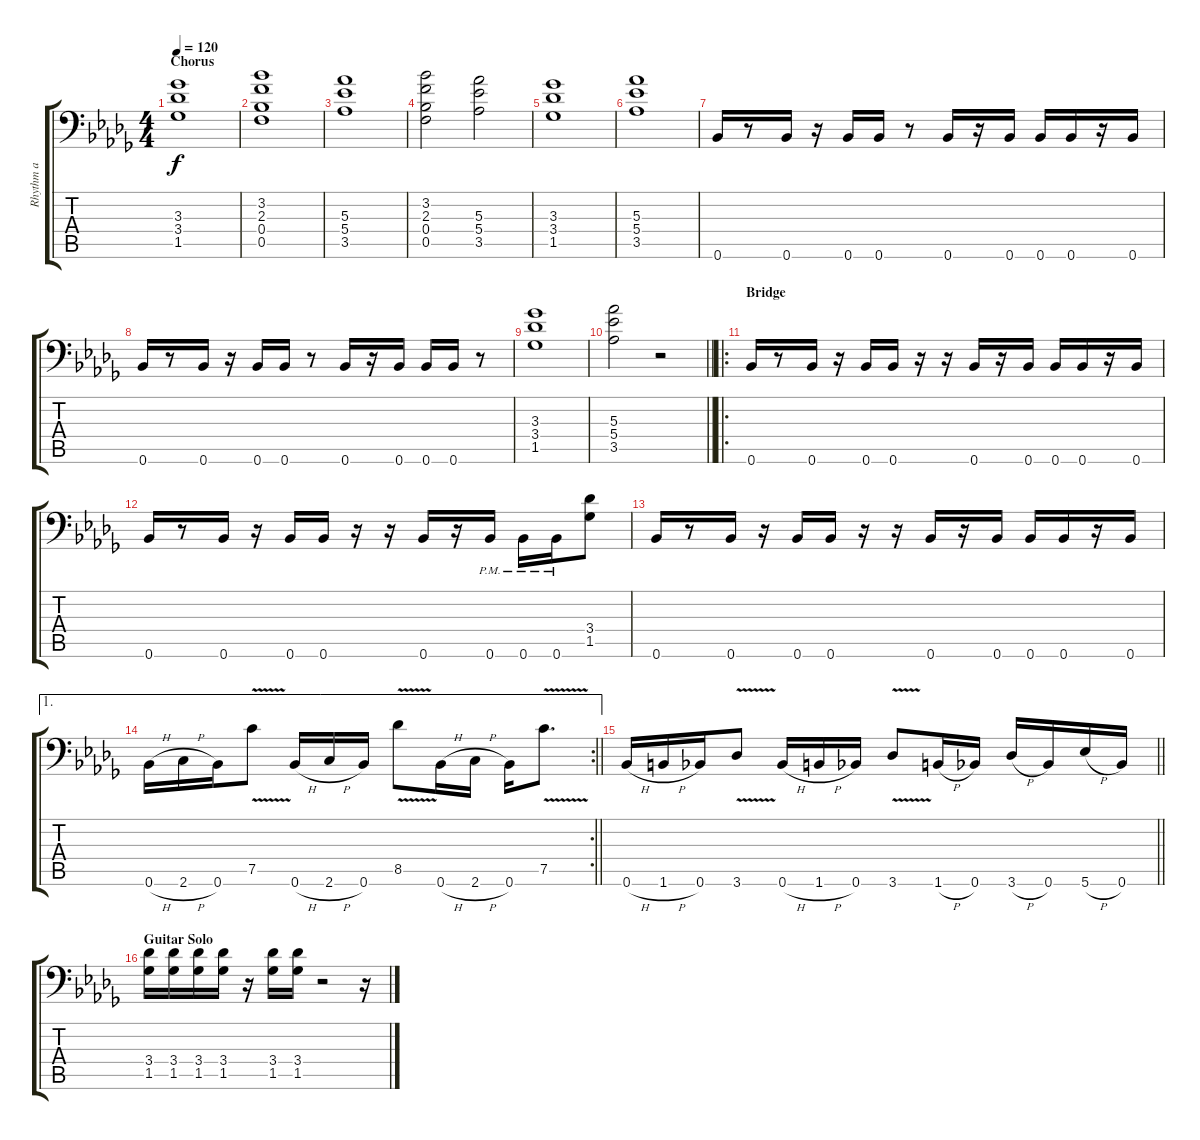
\track ("Rhythm a" "Rhythm a") {instrument distortionguitar}
\staff {score tabs}
\tuning (C4 G3 Eb3 Bb2 F2 Bb1) {hide}
\ts (4 4)
\section ("" "Chorus")
\tempo 120
\clef f4
\ks bbminor
(3.3 3.4 1.5).1{dy f} |
(3.2 2.3 0.4 0.5).1 |
(5.3 5.4 3.5).1 |
(3.2 2.3 0.4 0.5).2 (5.3 5.4 3.5).2 |
(3.3 3.4 1.5).1 |
(5.3 5.4 3.5).1 |
0.6.16 r.8 0.6.16 r.16 0.6.16 0.6.16 r.8 0.6.16 r.16 0.6.16 0.6.16 0.6.16 r.16 0.6.16 |
0.6.16 r.8 0.6.16 r.16 0.6.16 0.6.16 r.8 0.6.16 r.16 0.6.16 0.6.16 0.6.16 r.8 |
(3.3 3.4 1.5).1 |
\barLineRight lightlight
(5.3 5.4 3.5).2 r.2 |
\ro
\section ("" "Bridge")
0.6.16 r.8 0.6.16 r.16 0.6.16 0.6.16 r.16 r.16 0.6.16 r.16 0.6.16 0.6.16 0.6.16 r.16 0.6.16 |
0.6.16 r.8 0.6.16 r.16 0.6.16 0.6.16 r.16 r.16 0.6.16 r.16 0.6{pm}.16 0.6{pm}.16 0.6{pm}.16 (3.4 1.5).8 |
0.6.16 r.8 0.6.16 r.16 0.6.16 0.6.16 r.16 r.16 0.6.16 r.16 0.6.16 0.6.16 0.6.16 r.16 0.6.16 |
\ae 1
\rc 2
\barLineRight lightlight
0.6{h}.16 2.6{h}.16 0.6.16 7.5{v}.8 0.6{h}.16 2.6{h}.16 0.6.16 8.5{v}.8 0.6{h}.16 2.6{h}.16 0.6.16 7.5{v}.8{d} |
\barLineRight lightlight
0.6{h}.16 1.6{h}.16 0.6.16 3.6{v}.8 0.6{h}.16 1.6{h}.16 0.6.16 3.6{v}.8 1.6{h}.16 0.6.16 3.6{h}.16 0.6.16 5.6{h}.16 0.6.16 |
\section ("" "Guitar Solo")
(3.4 1.5).16 (3.4 1.5).16 (3.4 1.5).16 (3.4 1.5).16 r.16 (3.4 1.5).16 (3.4 1.5).16 r.2 r.16
